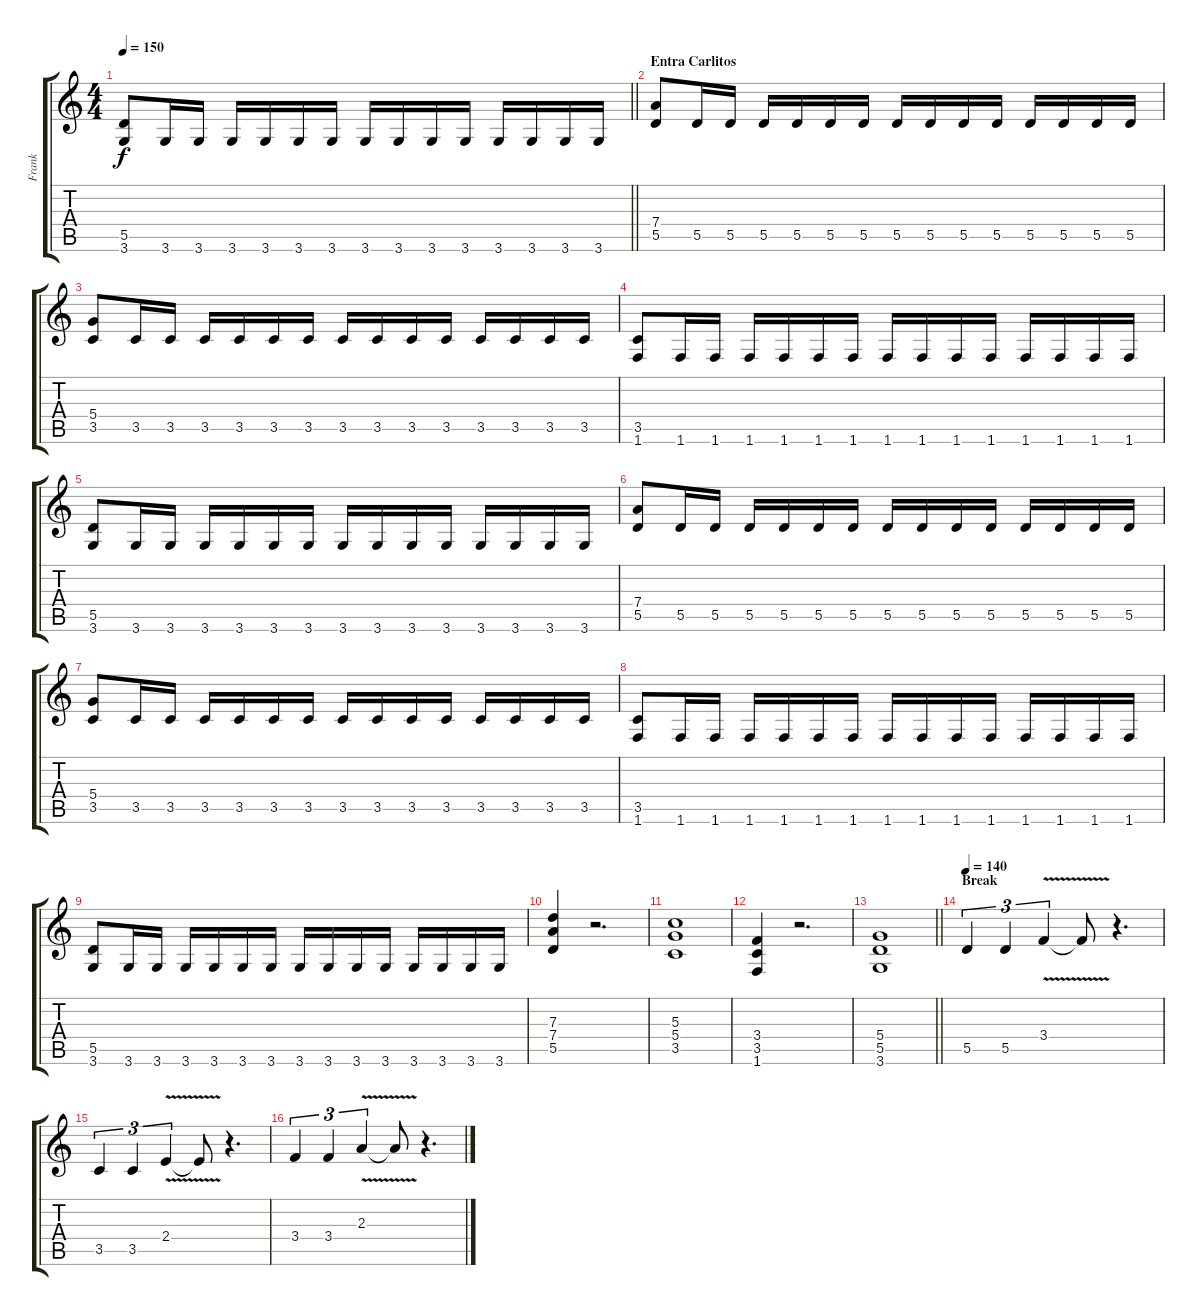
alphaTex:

\track ("Frank" "Frank") {instrument acousticguitarsteel}
\staff {score tabs}
\tuning (E4 B3 G3 D3 A2 E2) {hide}
\ts (4 4)
\tempo 150
\clef g2
\barLineRight lightlight
\ks c
(5.5 3.6).8{dy f} 3.6.16 3.6.16 3.6.16 3.6.16 3.6.16 3.6.16 3.6.16 3.6.16 3.6.16 3.6.16 3.6.16 3.6.16 3.6.16 3.6.16 |
\section ("" "Entra Carlitos")
(7.4 5.5).8 5.5.16 5.5.16 5.5.16 5.5.16 5.5.16 5.5.16 5.5.16 5.5.16 5.5.16 5.5.16 5.5.16 5.5.16 5.5.16 5.5.16 |
(5.4 3.5).8 3.5.16 3.5.16 3.5.16 3.5.16 3.5.16 3.5.16 3.5.16 3.5.16 3.5.16 3.5.16 3.5.16 3.5.16 3.5.16 3.5.16 |
(3.5 1.6).8 1.6.16 1.6.16 1.6.16 1.6.16 1.6.16 1.6.16 1.6.16 1.6.16 1.6.16 1.6.16 1.6.16 1.6.16 1.6.16 1.6.16 |
(5.5 3.6).8 3.6.16 3.6.16 3.6.16 3.6.16 3.6.16 3.6.16 3.6.16 3.6.16 3.6.16 3.6.16 3.6.16 3.6.16 3.6.16 3.6.16 |
(7.4 5.5).8 5.5.16 5.5.16 5.5.16 5.5.16 5.5.16 5.5.16 5.5.16 5.5.16 5.5.16 5.5.16 5.5.16 5.5.16 5.5.16 5.5.16 |
(5.4 3.5).8 3.5.16 3.5.16 3.5.16 3.5.16 3.5.16 3.5.16 3.5.16 3.5.16 3.5.16 3.5.16 3.5.16 3.5.16 3.5.16 3.5.16 |
(3.5 1.6).8 1.6.16 1.6.16 1.6.16 1.6.16 1.6.16 1.6.16 1.6.16 1.6.16 1.6.16 1.6.16 1.6.16 1.6.16 1.6.16 1.6.16 |
(5.5 3.6).8 3.6.16 3.6.16 3.6.16 3.6.16 3.6.16 3.6.16 3.6.16 3.6.16 3.6.16 3.6.16 3.6.16 3.6.16 3.6.16 3.6.16 |
(7.3 7.4 5.5).4 r.2{d} |
(5.3 5.4 3.5).1 |
(3.4 3.5 1.6).4 r.2{d} |
\barLineRight lightlight
(5.4 5.5 3.6).1 |
\section ("" "Break")
\tempo 140
5.5.4{tu (3 2)} 5.5.4{tu (3 2)} 3.4{v}.4{tu (3 2)} 3.4{t}.8 r.4{d} |
3.5.4{tu (3 2)} 3.5.4{tu (3 2)} 2.4{v}.4{tu (3 2)} 2.4{t}.8 r.4{d} |
3.4.4{tu (3 2)} 3.4.4{tu (3 2)} 2.3{v}.4{tu (3 2)} 2.3{t}.8 r.4{d}
